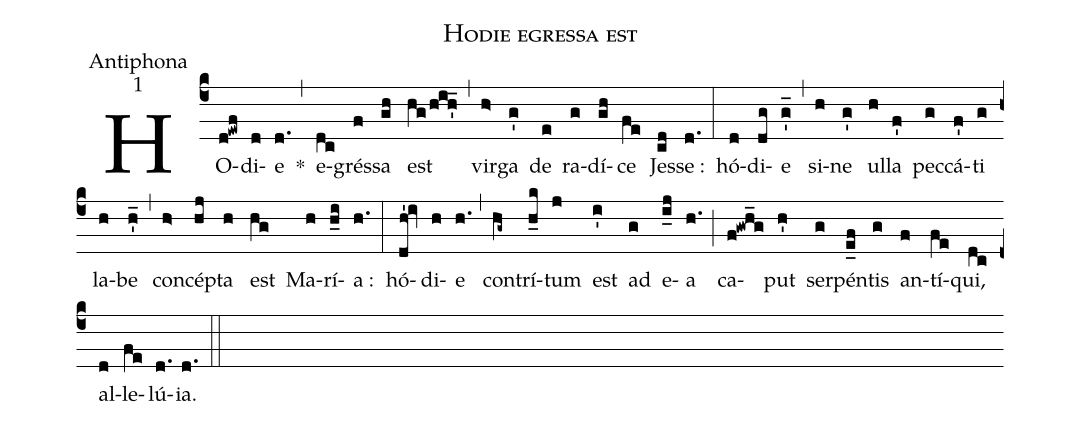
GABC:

name:Hodie egressa est;
office-part:Antiphona;
mode:1;
%%
(c4) HO(d!ewf)di(d)e(d.) *(,) e(dc)grés(f)sa(gh) est(hg/h!i!h'_) (,) vir(h>)ga(g') de(e) ra(g)dí(gh)ce(fe) Jes(cd)se :(d.) (:) hó(d)di(dg)e(g'_) (,) si(h)ne(g') ul(h)la(f') pec(g)cá(f')ti(g) la(h)be(h'_) (,) con(h>)cé(hj)pta(h) est(hg) Ma(h)rí(h_i)a :(h.) (:) hó(dh'!iv)di(h)e(h.) (,) con(hg~)trí(h_k)tum(j) est(i') ad(g) e(i_j)a(h.) (;) ca(f!gwh_g)put(h') ser(g)pén(e_f)tis(g) an(f)tí(fe)qui,(dc) al(d)le(fe)lú(d.)ia.(d.) (::)
